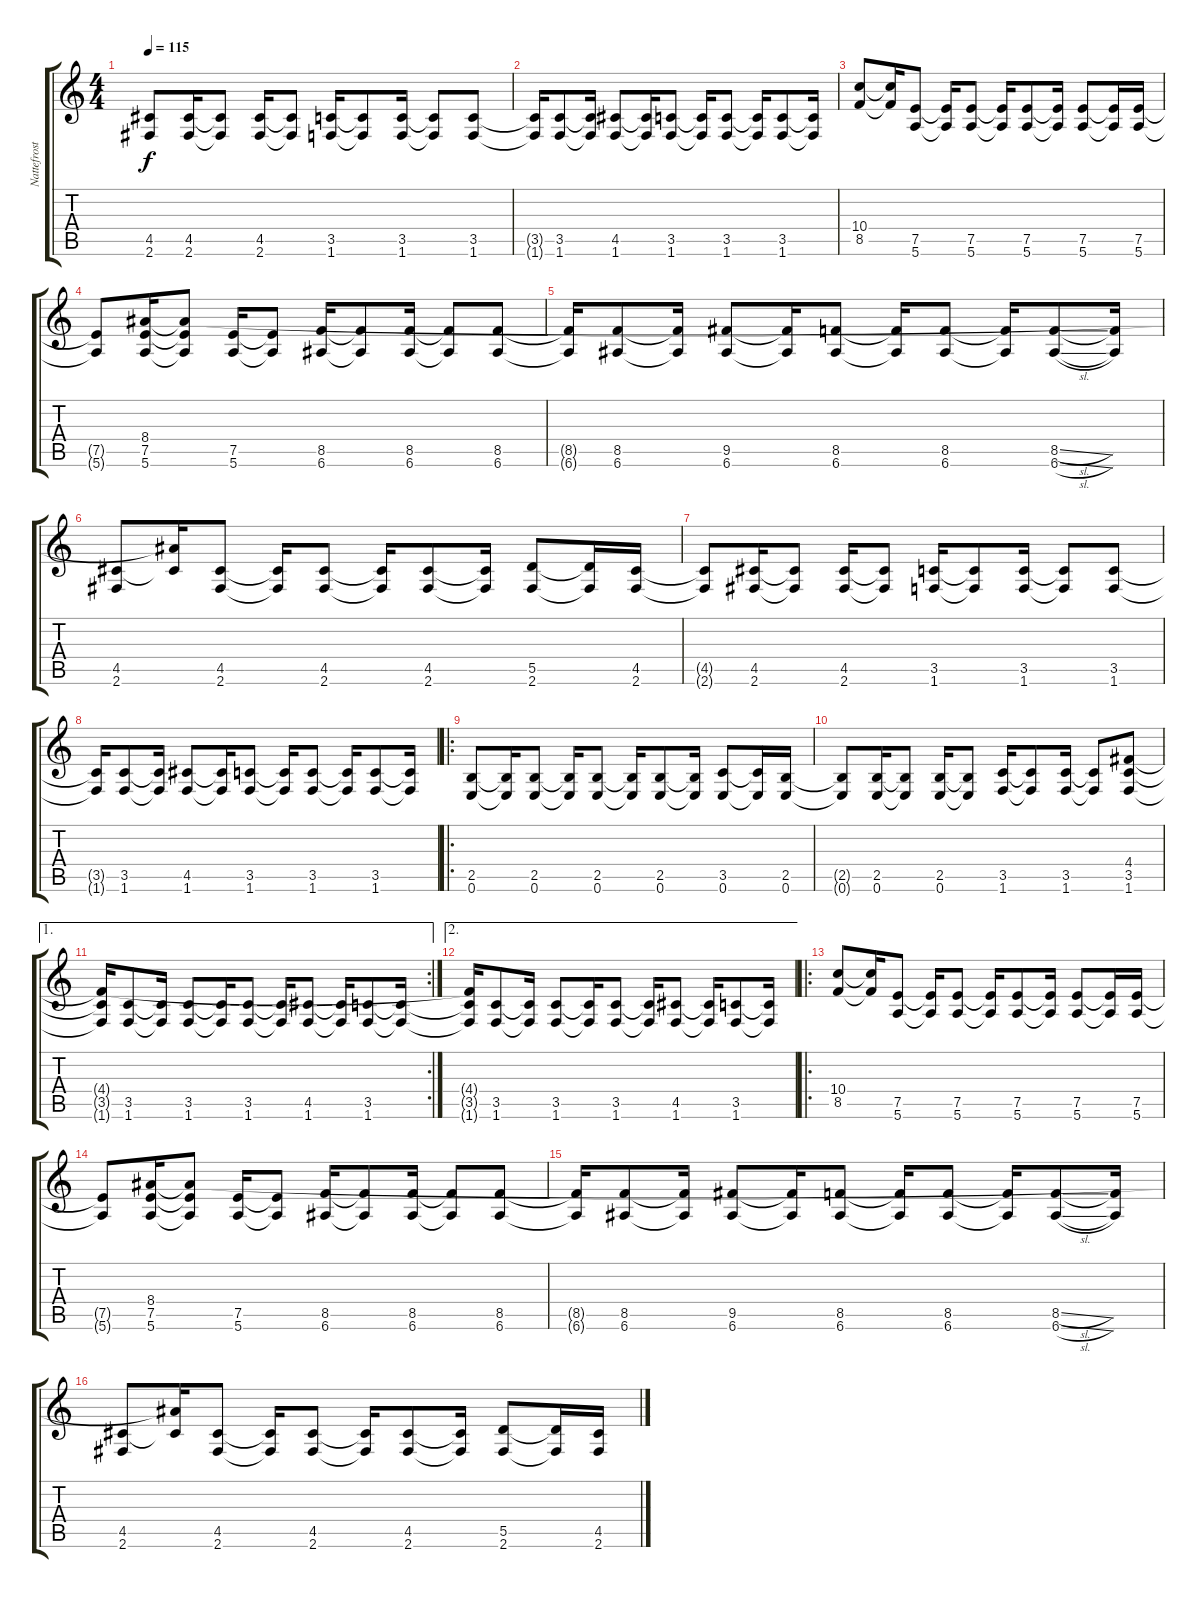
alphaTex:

\track ("Nattefrost" "Nattefrost") {instrument distortionguitar}
\staff {score tabs}
\tuning (E4 B3 G3 D3 A2 E2) {hide}
\ts (4 4)
\tempo 115
\clef g2
\ks c
(4.5{t} 2.6{t}).8{dy f} (4.5 2.6).16 (4.5{t} 2.6{t}).8 (4.5 2.6).16 (4.5{t} 2.6{t}).8 (3.5 1.6).16 (3.5{t} 1.6{t}).8 (3.5 1.6).16 (3.5{t} 1.6{t}).8 (3.5 1.6).8 |
(3.5{t} 1.6{t}).16 (3.5 1.6).8 (3.5{t} 1.6{t}).16 (4.5 1.6).8 (4.5{t} 1.6{t}).16 (3.5 1.6).8 (3.5{t} 1.6{t}).16 (3.5 1.6).8 (3.5{t} 1.6{t}).16 (3.5 1.6).8 (3.5{t} 1.6{t}).16 |
(10.4 8.5).8 (10.4{t} 8.5{t}).16 (7.5 5.6).8 (7.5{t} 5.6{t}).16 (7.5 5.6).8 (7.5{t} 5.6{t}).16 (7.5 5.6).8 (7.5{t} 5.6{t}).16 (7.5 5.6).8 (7.5{t} 5.6{t}).16 (7.5 5.6).16 |
(7.5{t} 5.6{t}).8 (8.4 7.5 5.6).16 (8.4{t} 7.5{t} 5.6{t}).8 (7.5 5.6).16 (7.5{t} 5.6{t}).8 (8.5 6.6).16 (8.5{t} 6.6{t}).8 (8.5 6.6).16 (8.5{t} 6.6{t}).8 (8.5 6.6).8 |
(8.5{t} 6.6{t}).16 (8.5 6.6).8 (8.5{t} 6.6{t}).16 (9.5 6.6).8 (9.5{t} 6.6{t}).16 (8.5 6.6).8 (8.5{t} 6.6{t}).16 (8.5 6.6).8 (8.5{t} 6.6{t}).16 (8.5{sl} 6.6{sl}).8 (8.5{t} 6.6{t}).16 |
(4.5 2.6).8 (8.4{t} 4.5{t}).16 (4.5 2.6).8 (4.5{t} 2.6{t}).16 (4.5 2.6).8 (4.5{t} 2.6{t}).16 (4.5 2.6).8 (4.5{t} 2.6{t}).16 (5.5 2.6).8 (5.5{t} 2.6{t}).16 (4.5 2.6).16 |
(4.5{t} 2.6{t}).8 (4.5 2.6).16 (4.5{t} 2.6{t}).8 (4.5 2.6).16 (4.5{t} 2.6{t}).8 (3.5 1.6).16 (3.5{t} 1.6{t}).8 (3.5 1.6).16 (3.5{t} 1.6{t}).8 (3.5 1.6).8 |
(3.5{t} 1.6{t}).16 (3.5 1.6).8 (3.5{t} 1.6{t}).16 (4.5 1.6).8 (4.5{t} 1.6{t}).16 (3.5 1.6).8 (3.5{t} 1.6{t}).16 (3.5 1.6).8 (3.5{t} 1.6{t}).16 (3.5 1.6).8 (3.5{t} 1.6{t}).16 |
\ro
(2.5 0.6).8 (2.5{t} 0.6{t}).16 (2.5 0.6).8 (2.5{t} 0.6{t}).16 (2.5 0.6).8 (2.5{t} 0.6{t}).16 (2.5 0.6).8 (2.5{t} 0.6{t}).16 (3.5 0.6).8 (3.5{t} 0.6{t}).16 (2.5 0.6).16 |
(2.5{t} 0.6{t}).8 (2.5 0.6).16 (2.5{t} 0.6{t}).8 (2.5 0.6).16 (2.5{t} 0.6{t}).8 (3.5 1.6).16 (3.5{t} 1.6{t}).8 (3.5 1.6).16 (3.5{t} 1.6{t}).8 (4.4 3.5 1.6).8 |
\ae 1
\rc 2
(4.4{t} 3.5{t} 1.6{t}).16 (3.5 1.6).8 (3.5{t} 1.6{t}).16 (3.5 1.6).8 (3.5{t} 1.6{t}).16 (3.5 1.6).8 (3.5{t} 1.6{t}).16 (4.5 1.6).8 (4.5{t} 1.6{t}).16 (3.5 1.6).8 (3.5{t} 1.6{t}).16 |
\ae 2
(4.4{t} 3.5{t} 1.6{t}).16 (3.5 1.6).8 (3.5{t} 1.6{t}).16 (3.5 1.6).8 (3.5{t} 1.6{t}).16 (3.5 1.6).8 (3.5{t} 1.6{t}).16 (4.5 1.6).8 (4.5{t} 1.6{t}).16 (3.5 1.6).8 (3.5{t} 1.6{t}).16 |
\ro
(10.4 8.5).8 (10.4{t} 8.5{t}).16 (7.5 5.6).8 (7.5{t} 5.6{t}).16 (7.5 5.6).8 (7.5{t} 5.6{t}).16 (7.5 5.6).8 (7.5{t} 5.6{t}).16 (7.5 5.6).8 (7.5{t} 5.6{t}).16 (7.5 5.6).16 |
(7.5{t} 5.6{t}).8 (8.4 7.5 5.6).16 (8.4{t} 7.5{t} 5.6{t}).8 (7.5 5.6).16 (7.5{t} 5.6{t}).8 (8.5 6.6).16 (8.5{t} 6.6{t}).8 (8.5 6.6).16 (8.5{t} 6.6{t}).8 (8.5 6.6).8 |
(8.5{t} 6.6{t}).16 (8.5 6.6).8 (8.5{t} 6.6{t}).16 (9.5 6.6).8 (9.5{t} 6.6{t}).16 (8.5 6.6).8 (8.5{t} 6.6{t}).16 (8.5 6.6).8 (8.5{t} 6.6{t}).16 (8.5{sl} 6.6{sl}).8 (8.5{t} 6.6{t}).16 |
(4.5 2.6).8 (8.4{t} 4.5{t}).16 (4.5 2.6).8 (4.5{t} 2.6{t}).16 (4.5 2.6).8 (4.5{t} 2.6{t}).16 (4.5 2.6).8 (4.5{t} 2.6{t}).16 (5.5 2.6).8 (5.5{t} 2.6{t}).16 (4.5 2.6).16
